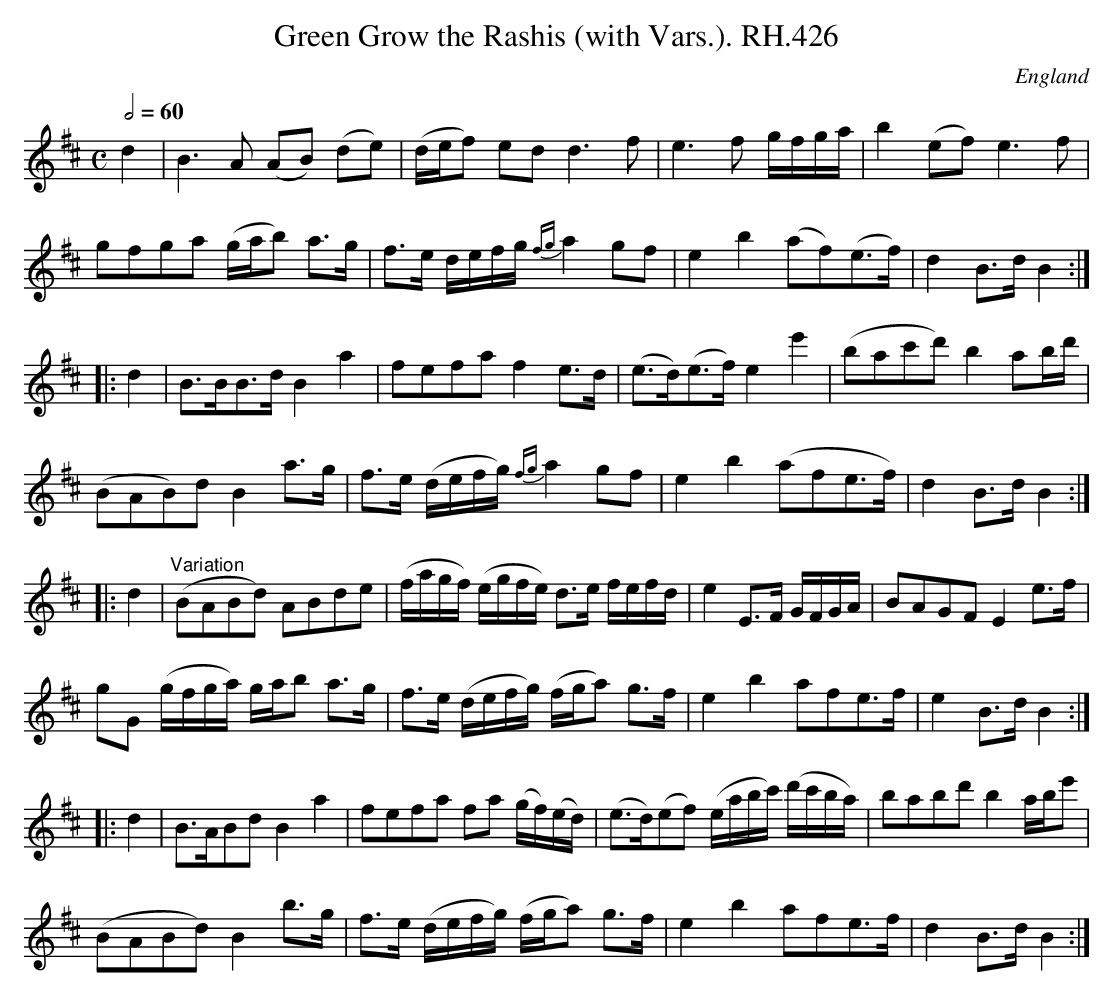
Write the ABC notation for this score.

X:1
T:Green Grow the Rashis (with Vars.). RH.426
O:England
M:C
L:1/16
Q:2/4=60
K:D major
d4|B6A2 (A2B2) (d2e2)|(def2) e2d2 d6f2|\
e6f2 gfga|b4(e2f2) e6f2|!
g2f2g2a2 (gab2) a3g|f3e defg {fg}a4g2f2|\
e4b4 (a2f2)(e3f)|d4B3d B4:|!
|:d4|B3BB3d B4a4|f2e2f2a2 f4e3d|\
(e3d)(e3f) e4e'4|(b2a2c'2d'2) b4a2bd'|!
(B2A2B2)d2 B4a3g|f3e (defg) {fg}a4g2f2|\
e4b4 (a2f2e3f)|d4B3d B4:|!
|:d4|"Variation"(B2A2B2d2) A2B2d2e2|(fagf) (egfe) d3e fefd|\
e4E3F GFGA|B2A2G2F2E4e3f|!
g2G2 (gfga) gab2 a3g|f3e (defg) (fga2) g3f|\
e4b4a2f2e3f|e4B3d B4:|!
|:d4|B3AB2d2 B4a4|f2e2f2a2 f2a2 (gf)(ed)|\
(e3d)(e2f2) (eabc') (d'c'ba)|b2a2b2d'2 b4abe'2|!
(B2A2B2d2) B4b3g|f3e (defg) (fga2) g3f|\
e4b4 a2f2e3f|d4B3d B4:|
